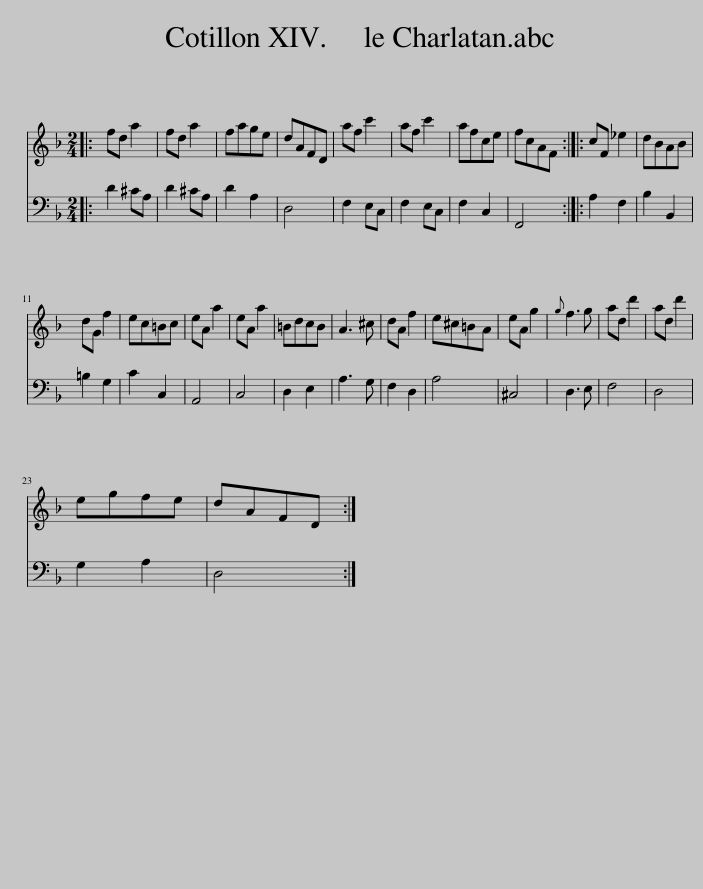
X:1
%%score 1 2
L:1/8
M:2/4
I:linebreak $
K:Dmin
V:1 treble
V:2 bass
V:1
|: fd a2 | fd a2 | fage | dAFD | af c'2 | %5
 af c'2 | afce | fcAF :: cF _e2 | dBAB |$ %10
 dG f2 | ec=Bc | eA a2 | eA a2 | =BdcB | %15
 A3 ^c | dA f2 | e^c=BA | eA g2 |{g} f3 g | %20
 ad d'2 | ad d'2 |$ egfe | dAFD :| %24
V:2
|: D2 ^CA, | D2 ^CA, | D2 A,2 | D,4 | F,2 E,C, | %5
 F,2 E,C, | F,2 C,2 | F,,4 :: A,2 F,2 | B,2 B,,2 |$ %10
 =B,2 G,2 | C2 C,2 | A,,4 | C,4 | D,2 E,2 | %15
 A,3 G, | F,2 D,2 | A,4 | ^C,4 | D,3 E, | %20
 F,4 | D,4 |$ G,2 A,2 | D,4 :| %24
